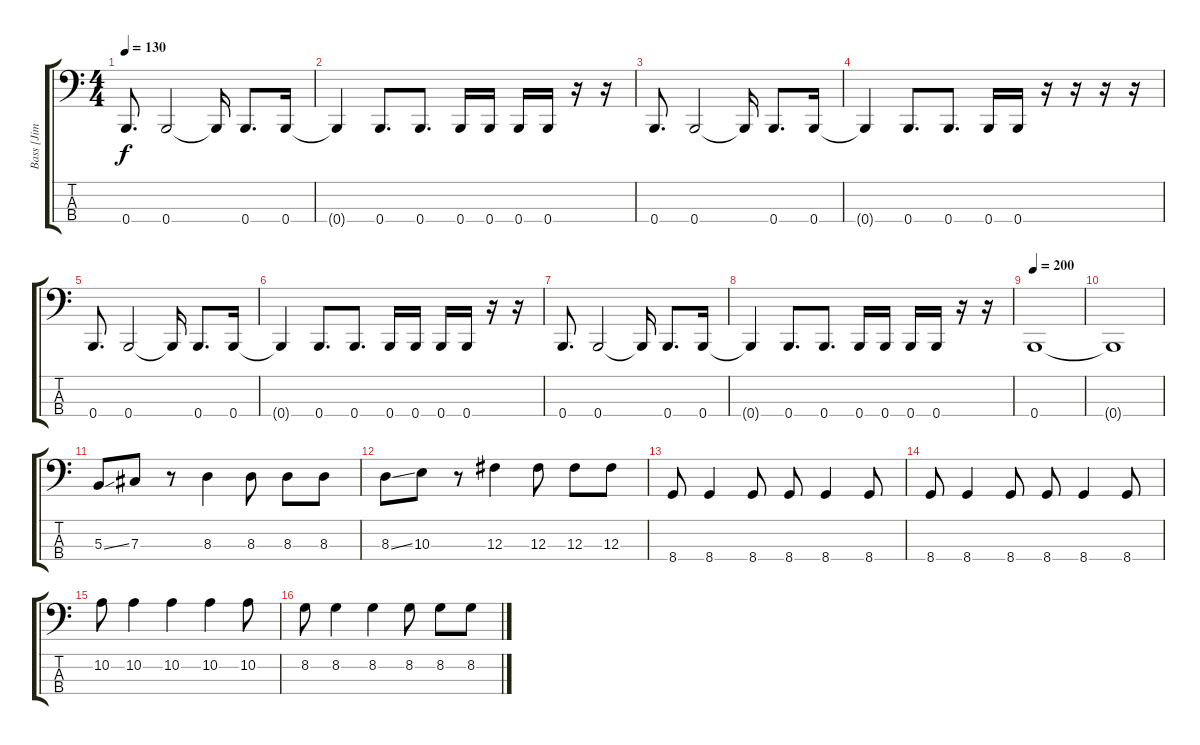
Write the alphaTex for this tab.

\track ("Bass [Jim Riley]" "Bass [Jim ") {instrument electricbasspick}
\staff {score tabs}
\tuning (E2 B1 Gb1 B0) {hide}
\ts (4 4)
\tempo 130
\clef f4
\ks c
0.4.8{d dy f} 0.4.2 0.4{t}.16 0.4.8{d} 0.4.16 |
0.4{t}.4 0.4.8{d} 0.4.8{d} 0.4.16 0.4.16 0.4.16 0.4.16 r.16 r.16 |
0.4.8{d} 0.4.2 0.4{t}.16 0.4.8{d} 0.4.16 |
0.4{t}.4 0.4.8{d} 0.4.8{d} 0.4.16 0.4.16 r.16 r.16 r.16 r.16 |
0.4.8{d} 0.4.2 0.4{t}.16 0.4.8{d} 0.4.16 |
0.4{t}.4 0.4.8{d} 0.4.8{d} 0.4.16 0.4.16 0.4.16 0.4.16 r.16 r.16 |
0.4.8{d} 0.4.2 0.4{t}.16 0.4.8{d} 0.4.16 |
0.4{t}.4 0.4.8{d} 0.4.8{d} 0.4.16 0.4.16 0.4.16 0.4.16 r.16 r.16 |
\tempo 200
0.4.1 |
0.4{t}.1 |
5.3{ss}.8 7.3.8 r.8 8.3.4 8.3.8 8.3.8 8.3.8 |
8.3{ss}.8 10.3.8 r.8 12.3.4 12.3.8 12.3.8 12.3.8 |
8.4.8 8.4.4 8.4.8 8.4.8 8.4.4 8.4.8 |
8.4.8 8.4.4 8.4.8 8.4.8 8.4.4 8.4.8 |
10.2.8 10.2.4 10.2.4 10.2.4 10.2.8 |
8.2.8 8.2.4 8.2.4 8.2.8 8.2.8 8.2.8
